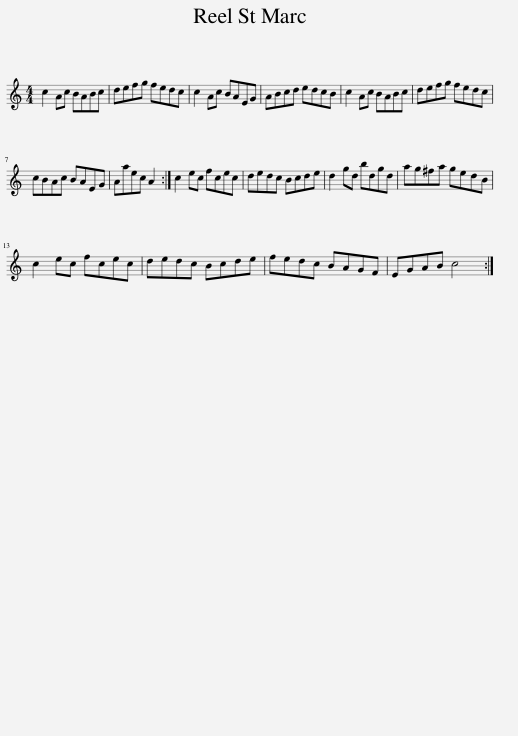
X:1
L:1/8
M:4/4
I:linebreak $
K:C
V:1 treble
V:1
 c2 Ac BABc | defg fedc | c2 Ac BAEG | ABcd edcB | c2 Ac BABc | %5
 defg fedc |$ cBAc BAEG | Aaec A2 :| c2 ec fcec | dedc Bcde | %10
 d2 gd bdgd | ag^fa gedB |$ c2 ec fcec | dedc Bcde | fedc BAGF | %15
 EGAB c4 :| %16
